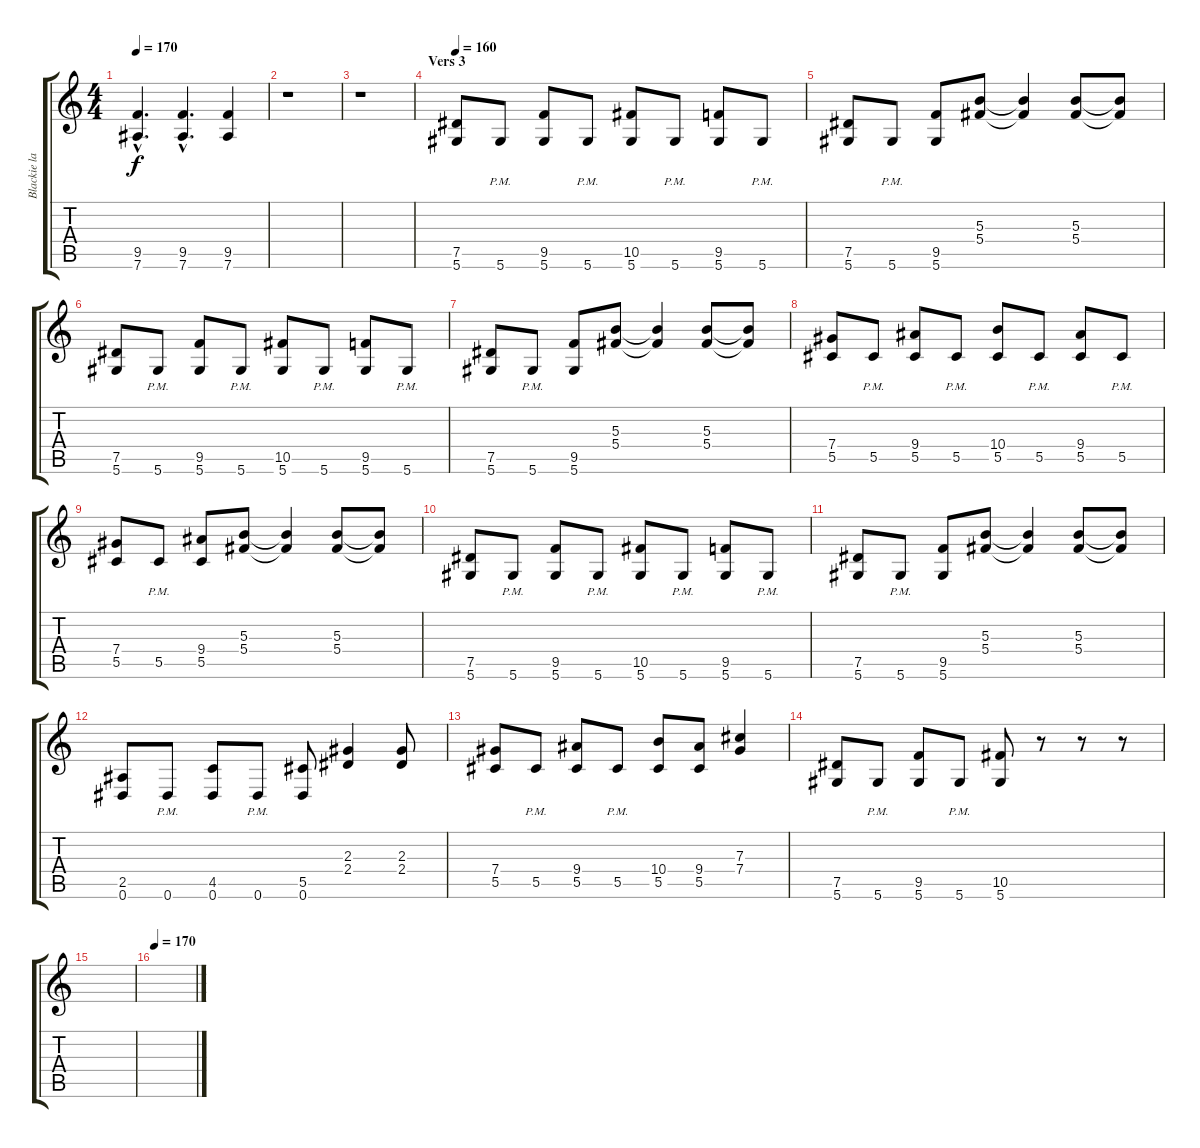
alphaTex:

\track ("Blackie lawless" "Blackie la") {instrument distortionguitar}
\staff {score tabs}
\tuning (Eb4 Bb3 Gb3 Db3 Ab2 Eb2) {hide}
\ts (4 4)
\tempo 170
\clef g2
\ks c
(9.5{hac} 7.6{hac}).4{d dy f} (9.5{hac} 7.6{hac}).4{d} (9.5 7.6).4 |
r.1 |
r.1 |
\section ("" "Vers 3")
\tempo 160
(7.5 5.6).8{volume 11} 5.6{pm}.8 (9.5 5.6).8 5.6{pm}.8 (10.5 5.6).8 5.6{pm}.8 (9.5 5.6).8 5.6{pm}.8 |
(7.5 5.6).8 5.6{pm}.8 (9.5 5.6).8 (5.3 5.4).8 (5.3{t} 5.4{t}).4 (5.3 5.4).8 (5.3{t} 5.4{t}).8 |
(7.5 5.6).8 5.6{pm}.8 (9.5 5.6).8 5.6{pm}.8 (10.5 5.6).8 5.6{pm}.8 (9.5 5.6).8 5.6{pm}.8 |
(7.5 5.6).8 5.6{pm}.8 (9.5 5.6).8 (5.3 5.4).8 (5.3{t} 5.4{t}).4 (5.3 5.4).8 (5.3{t} 5.4{t}).8 |
(7.4 5.5).8 5.5{pm}.8 (9.4 5.5).8 5.5{pm}.8 (10.4 5.5).8 5.5{pm}.8 (9.4 5.5).8 5.5{pm}.8 |
(7.4 5.5).8 5.5{pm}.8 (9.4 5.5).8 (5.3 5.4).8 (5.3{t} 5.4{t}).4 (5.3 5.4).8 (5.3{t} 5.4{t}).8 |
(7.5 5.6).8 5.6{pm}.8 (9.5 5.6).8 5.6{pm}.8 (10.5 5.6).8 5.6{pm}.8 (9.5 5.6).8 5.6{pm}.8 |
(7.5 5.6).8 5.6{pm}.8 (9.5 5.6).8 (5.3 5.4).8 (5.3{t} 5.4{t}).4 (5.3 5.4).8 (5.3{t} 5.4{t}).8 |
(2.5 0.6).8 0.6{pm}.8 (4.5 0.6).8 0.6{pm}.8 (5.5 0.6).8 (2.3 2.4).4 (2.3 2.4).8 |
(7.4 5.5).8 5.5{pm}.8 (9.4 5.5).8 5.5{pm}.8 (10.4 5.5).8 (9.4 5.5).8 (7.3 7.4).4 |
(7.5 5.6).8 5.6{pm}.8 (9.5 5.6).8 5.6{pm}.8 (10.5 5.6).8 r.8 r.8 r.8 |
|
\tempo 170
